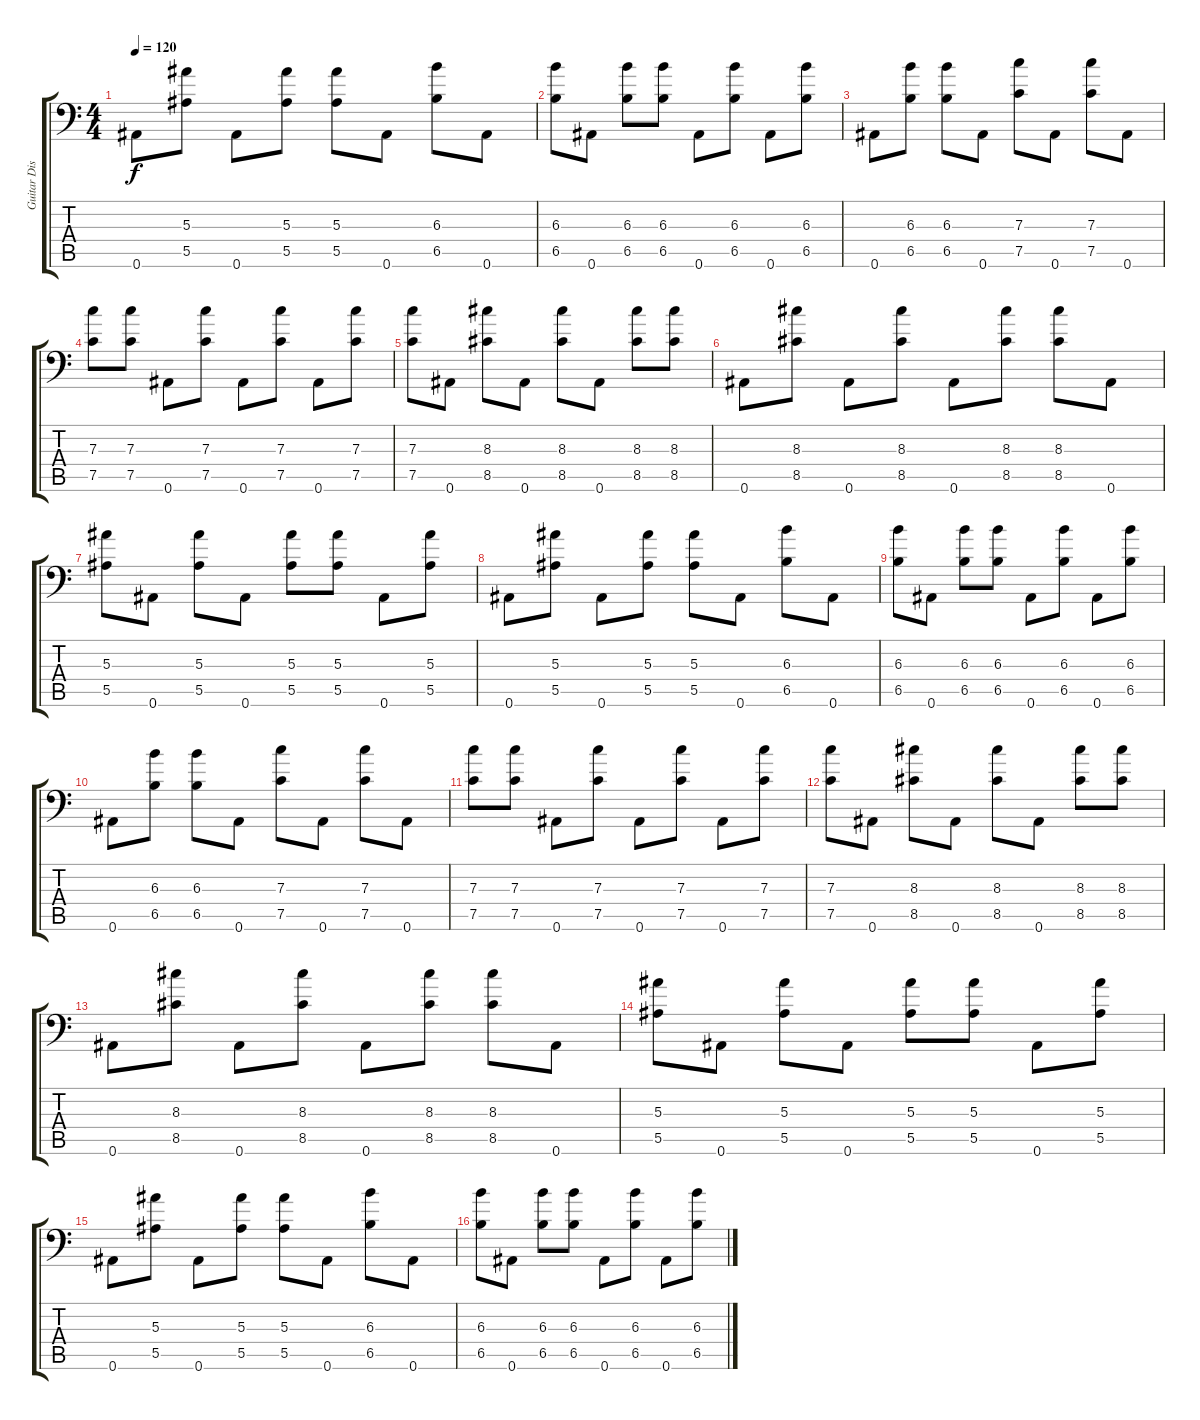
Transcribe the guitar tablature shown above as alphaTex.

\track ("Guitar Distort." "Guitar Dis") {instrument overdrivenguitar}
\staff {score tabs}
\tuning (D4 Bb3 F3 Bb2 F2 Bb1) {hide}
\ts (4 4)
\tempo 120
\clef f4
\ks c
0.6.8{dy f} (5.3 5.5).8 0.6.8 (5.3 5.5).8 (5.3 5.5).8 0.6.8 (6.3 6.5).8 0.6.8 |
(6.3 6.5).8 0.6.8 (6.3 6.5).8 (6.3 6.5).8 0.6.8 (6.3 6.5).8 0.6.8 (6.3 6.5).8 |
0.6.8 (6.3 6.5).8 (6.3 6.5).8 0.6.8 (7.3 7.5).8 0.6.8 (7.3 7.5).8 0.6.8 |
(7.3 7.5).8 (7.3 7.5).8 0.6.8 (7.3 7.5).8 0.6.8 (7.3 7.5).8 0.6.8 (7.3 7.5).8 |
(7.3 7.5).8 0.6.8 (8.3 8.5).8 0.6.8 (8.3 8.5).8 0.6.8 (8.3 8.5).8 (8.3 8.5).8 |
0.6.8 (8.3 8.5).8 0.6.8 (8.3 8.5).8 0.6.8 (8.3 8.5).8 (8.3 8.5).8 0.6.8 |
(5.3 5.5).8 0.6.8 (5.3 5.5).8 0.6.8 (5.3 5.5).8 (5.3 5.5).8 0.6.8 (5.3 5.5).8 |
0.6.8 (5.3 5.5).8 0.6.8 (5.3 5.5).8 (5.3 5.5).8 0.6.8 (6.3 6.5).8 0.6.8 |
(6.3 6.5).8 0.6.8 (6.3 6.5).8 (6.3 6.5).8 0.6.8 (6.3 6.5).8 0.6.8 (6.3 6.5).8 |
0.6.8 (6.3 6.5).8 (6.3 6.5).8 0.6.8 (7.3 7.5).8 0.6.8 (7.3 7.5).8 0.6.8 |
(7.3 7.5).8 (7.3 7.5).8 0.6.8 (7.3 7.5).8 0.6.8 (7.3 7.5).8 0.6.8 (7.3 7.5).8 |
(7.3 7.5).8 0.6.8 (8.3 8.5).8 0.6.8 (8.3 8.5).8 0.6.8 (8.3 8.5).8 (8.3 8.5).8 |
0.6.8 (8.3 8.5).8 0.6.8 (8.3 8.5).8 0.6.8 (8.3 8.5).8 (8.3 8.5).8 0.6.8 |
(5.3 5.5).8 0.6.8 (5.3 5.5).8 0.6.8 (5.3 5.5).8 (5.3 5.5).8 0.6.8 (5.3 5.5).8 |
0.6.8 (5.3 5.5).8 0.6.8 (5.3 5.5).8 (5.3 5.5).8 0.6.8 (6.3 6.5).8 0.6.8 |
(6.3 6.5).8 0.6.8 (6.3 6.5).8 (6.3 6.5).8 0.6.8 (6.3 6.5).8 0.6.8 (6.3 6.5).8
